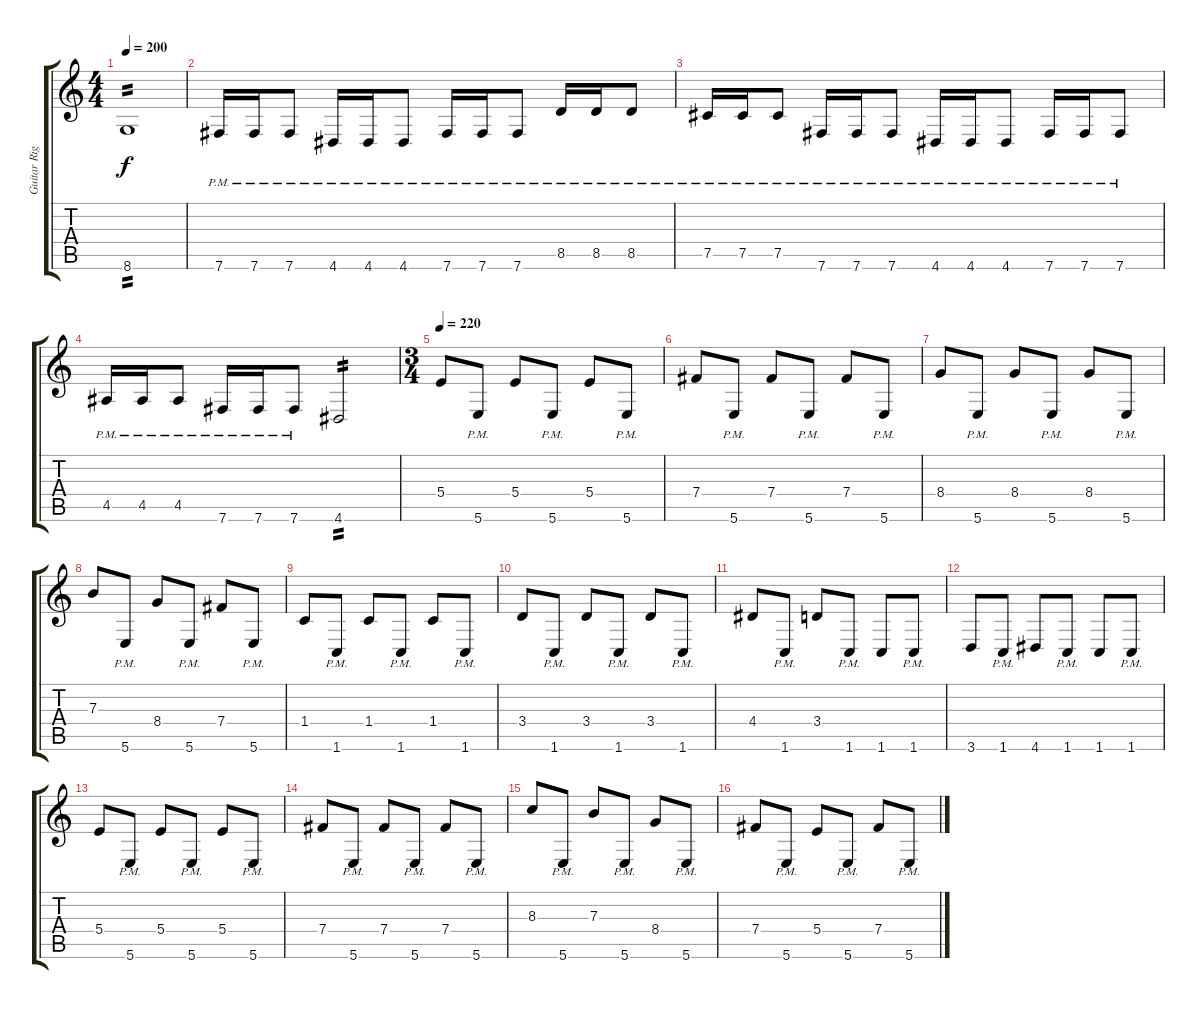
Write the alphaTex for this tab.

\track ("Guitar Right" "Guitar Rig") {instrument overdrivenguitar}
\staff {score tabs}
\tuning (Db4 Ab3 E3 B2 Gb2 B1) {hide}
\ts (4 4)
\tempo 200
\clef g2
\ks c
8.6.1{tp 2 dy f} |
7.6{pm}.16 7.6{pm}.16 7.6{pm}.8 4.6{pm}.16 4.6{pm}.16 4.6{pm}.8 7.6{pm}.16 7.6{pm}.16 7.6{pm}.8 8.5{pm}.16 8.5{pm}.16 8.5{pm}.8 |
7.5{pm}.16 7.5{pm}.16 7.5{pm}.8 7.6{pm}.16 7.6{pm}.16 7.6{pm}.8 4.6{pm}.16 4.6{pm}.16 4.6{pm}.8 7.6{pm}.16 7.6{pm}.16 7.6{pm}.8 |
4.5{pm}.16 4.5{pm}.16 4.5{pm}.8 7.6{pm}.16 7.6{pm}.16 7.6{pm}.8 4.6.2{tp 2} |
\ts (3 4)
\tempo 220
5.4.8 5.6{pm}.8 5.4.8 5.6{pm}.8 5.4.8 5.6{pm}.8 |
7.4.8 5.6{pm}.8 7.4.8 5.6{pm}.8 7.4.8 5.6{pm}.8 |
8.4.8 5.6{pm}.8 8.4.8 5.6{pm}.8 8.4.8 5.6{pm}.8 |
7.3.8 5.6{pm}.8 8.4.8 5.6{pm}.8 7.4.8 5.6{pm}.8 |
1.4.8 1.6{pm}.8 1.4.8 1.6{pm}.8 1.4.8 1.6{pm}.8 |
3.4.8 1.6{pm}.8 3.4.8 1.6{pm}.8 3.4.8 1.6{pm}.8 |
4.4.8 1.6{pm}.8 3.4.8 1.6{pm}.8 1.6.8 1.6{pm}.8 |
3.6.8 1.6{pm}.8 4.6.8 1.6{pm}.8 1.6.8 1.6{pm}.8 |
5.4.8 5.6{pm}.8 5.4.8 5.6{pm}.8 5.4.8 5.6{pm}.8 |
7.4.8 5.6{pm}.8 7.4.8 5.6{pm}.8 7.4.8 5.6{pm}.8 |
8.3.8 5.6{pm}.8 7.3.8 5.6{pm}.8 8.4.8 5.6{pm}.8 |
7.4.8 5.6{pm}.8 5.4.8 5.6{pm}.8 7.4.8 5.6{pm}.8
